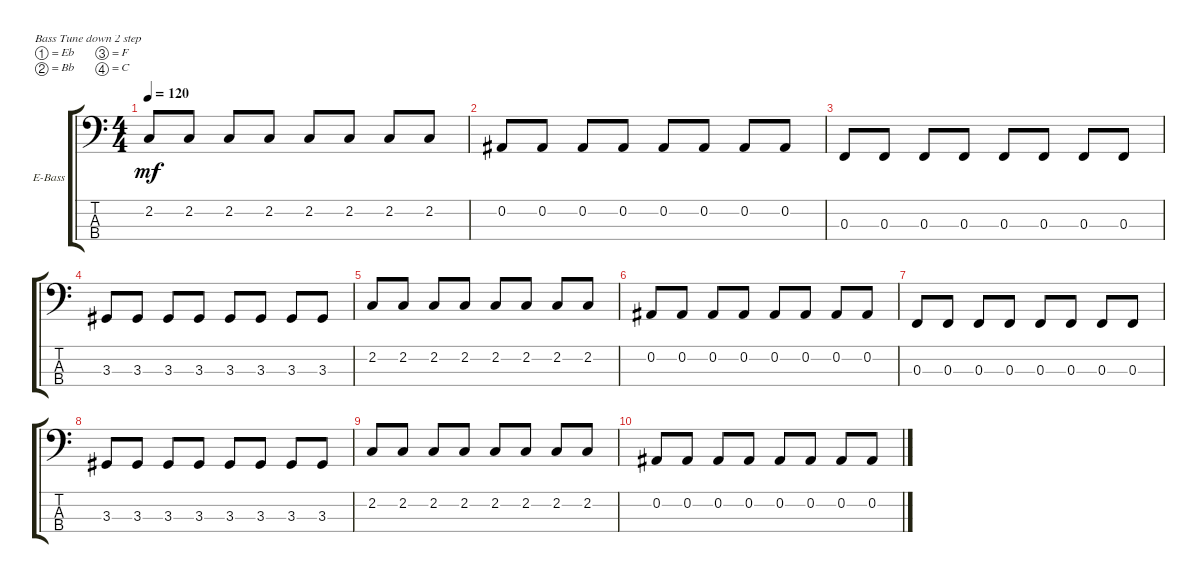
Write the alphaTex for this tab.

\bracketExtendMode groupsimilarinstruments
\firstSystemTrackNameOrientation horizontal
\otherSystemsTrackNameOrientation horizontal
\track ("Electric Bass" "E-Bass") {instrument electricbassfinger}
\staff {score tabs}
\tuning (Eb2 Bb1 F1 C1)
\ts (4 4)
\tempo 120
\clef f4
\ks c
2.2.8{dy mf} 2.2.8 2.2.8 2.2.8 2.2.8 2.2.8 2.2.8 2.2.8 |
0.2.8 0.2.8 0.2.8 0.2.8 0.2.8 0.2.8 0.2.8 0.2.8 |
0.3.8 0.3.8 0.3.8 0.3.8 0.3.8 0.3.8 0.3.8 0.3.8 |
3.3.8 3.3.8 3.3.8 3.3.8 3.3.8 3.3.8 3.3.8 3.3.8 |
2.2.8 2.2.8 2.2.8 2.2.8 2.2.8 2.2.8 2.2.8 2.2.8 |
0.2.8 0.2.8 0.2.8 0.2.8 0.2.8 0.2.8 0.2.8 0.2.8 |
0.3.8 0.3.8 0.3.8 0.3.8 0.3.8 0.3.8 0.3.8 0.3.8 |
3.3.8 3.3.8 3.3.8 3.3.8 3.3.8 3.3.8 3.3.8 3.3.8 |
2.2.8 2.2.8 2.2.8 2.2.8 2.2.8 2.2.8 2.2.8 2.2.8 |
0.2.8 0.2.8 0.2.8 0.2.8 0.2.8 0.2.8 0.2.8 0.2.8
